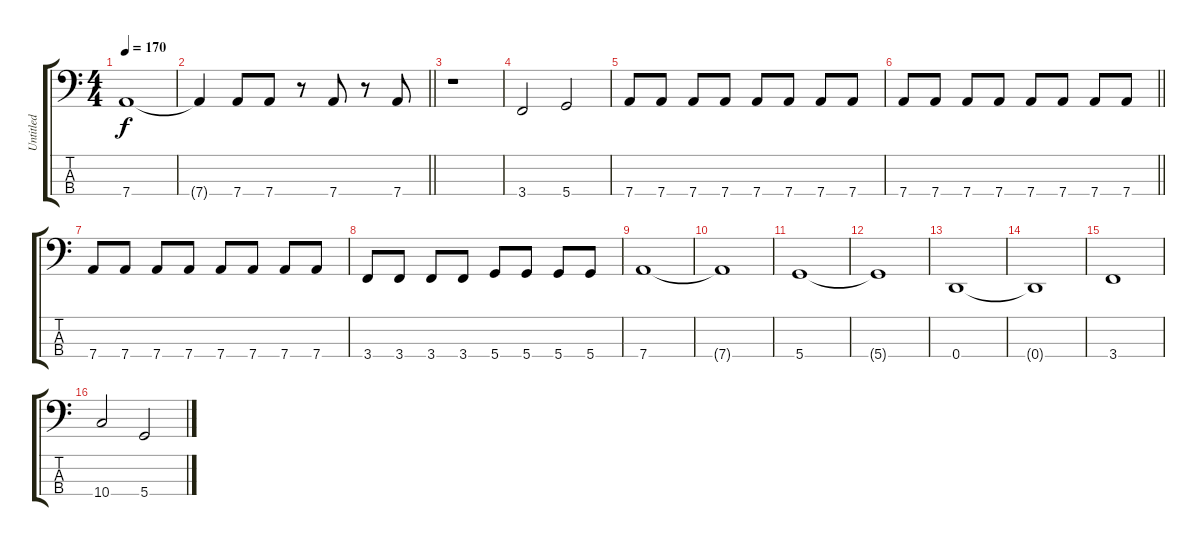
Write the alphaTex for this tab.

\track ("Untitled" "Untitled") {instrument electricbasspick}
\staff {score tabs}
\tuning (G2 D2 A1 D1) {hide}
\ts (4 4)
\tempo 170
\clef f4
\ks c
7.4.1{dy f} |
\barLineRight lightlight
7.4{t}.4 7.4.8 7.4.8 r.8 7.4.8 r.8 7.4.8 |
r.1 |
3.4.2 5.4.2 |
7.4.8 7.4.8 7.4.8 7.4.8 7.4.8 7.4.8 7.4.8 7.4.8 |
\barLineRight lightlight
7.4.8 7.4.8 7.4.8 7.4.8 7.4.8 7.4.8 7.4.8 7.4.8 |
7.4.8 7.4.8 7.4.8 7.4.8 7.4.8 7.4.8 7.4.8 7.4.8 |
3.4.8 3.4.8 3.4.8 3.4.8 5.4.8 5.4.8 5.4.8 5.4.8 |
7.4.1 |
7.4{t}.1 |
5.4.1 |
5.4{t}.1 |
0.4.1 |
0.4{t}.1 |
3.4.1 |
10.4.2 5.4.2
